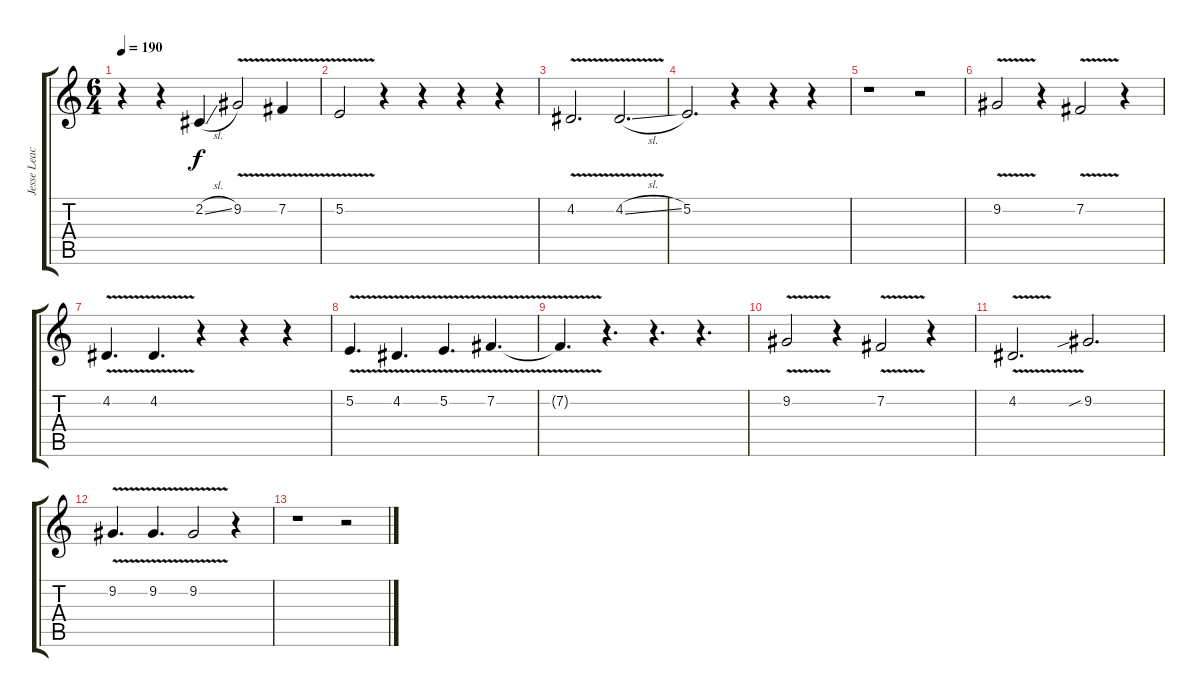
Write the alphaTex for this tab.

\track ("Jesse Leach (Clean Vocals)" "Jesse Leac") {instrument oboe}
\staff {score tabs}
\tuning (E4 B3 G3 D3 A2 E2) {hide}
\ts (6 4)
\tempo 190
\clef g2
\ks c
r.4{dy f} r.4 2.2{sl}.4 9.2{v}.2 7.2{v}.4 |
5.2{v}.2 r.4 r.4 r.4 r.4 |
4.2{v}.2{d} 4.2{v sl}.2{d} |
5.2.2{d} r.4 r.4 r.4 |
r.1 r.2 |
9.2{v}.2 r.4 7.2{v}.2 r.4 |
4.2{v}.4{d} 4.2{v}.4{d} r.4 r.4 r.4 |
5.2{v}.4{d} 4.2{v}.4{d} 5.2{v}.4{d} 7.2{v}.4{d} |
7.2{t}.4{d} r.4{d} r.4{d} r.4{d} |
9.2{v}.2 r.4 7.2{v}.2 r.4 |
4.2{v}.2{d} 9.2{sib}.2{d} |
9.2{v}.4{d} 9.2{v}.4{d} 9.2{v}.2 r.4 |
r.1 r.2
